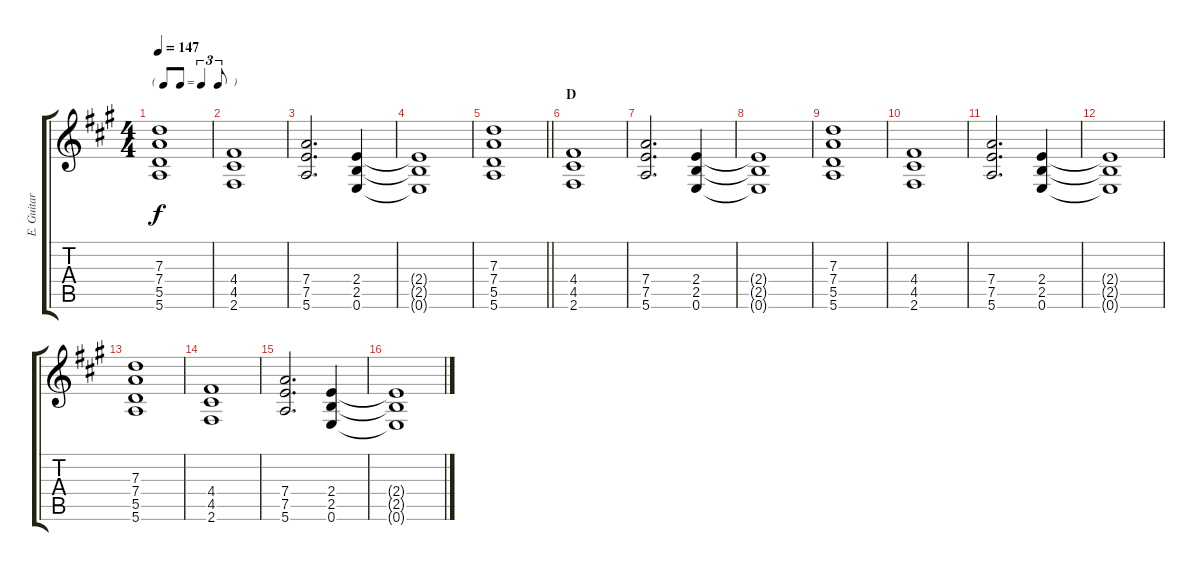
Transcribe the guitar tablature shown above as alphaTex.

\track ("E. Guitar I" "E. Guitar ") {instrument overdrivenguitar}
\staff {score tabs}
\tuning (E4 B3 G3 D3 A2 E2) {hide}
\ts (4 4)
\tf triplet8th
\tempo 147
\clef g2
\ks a
(7.3 7.4 5.5 5.6).1{dy f} |
(4.4 4.5 2.6).1 |
(7.4 7.5 5.6).2{d} (2.4 2.5 0.6).4 |
(2.4{t} 2.5{t} 0.6{t}).1 |
\barLineRight lightlight
(7.3 7.4 5.5 5.6).1 |
\section ("" "D")
(4.4 4.5 2.6).1 |
(7.4 7.5 5.6).2{d} (2.4 2.5 0.6).4 |
(2.4{t} 2.5{t} 0.6{t}).1 |
(7.3 7.4 5.5 5.6).1 |
(4.4 4.5 2.6).1 |
(7.4 7.5 5.6).2{d} (2.4 2.5 0.6).4 |
(2.4{t} 2.5{t} 0.6{t}).1 |
(7.3 7.4 5.5 5.6).1 |
(4.4 4.5 2.6).1 |
(7.4 7.5 5.6).2{d} (2.4 2.5 0.6).4 |
(2.4{t} 2.5{t} 0.6{t}).1
